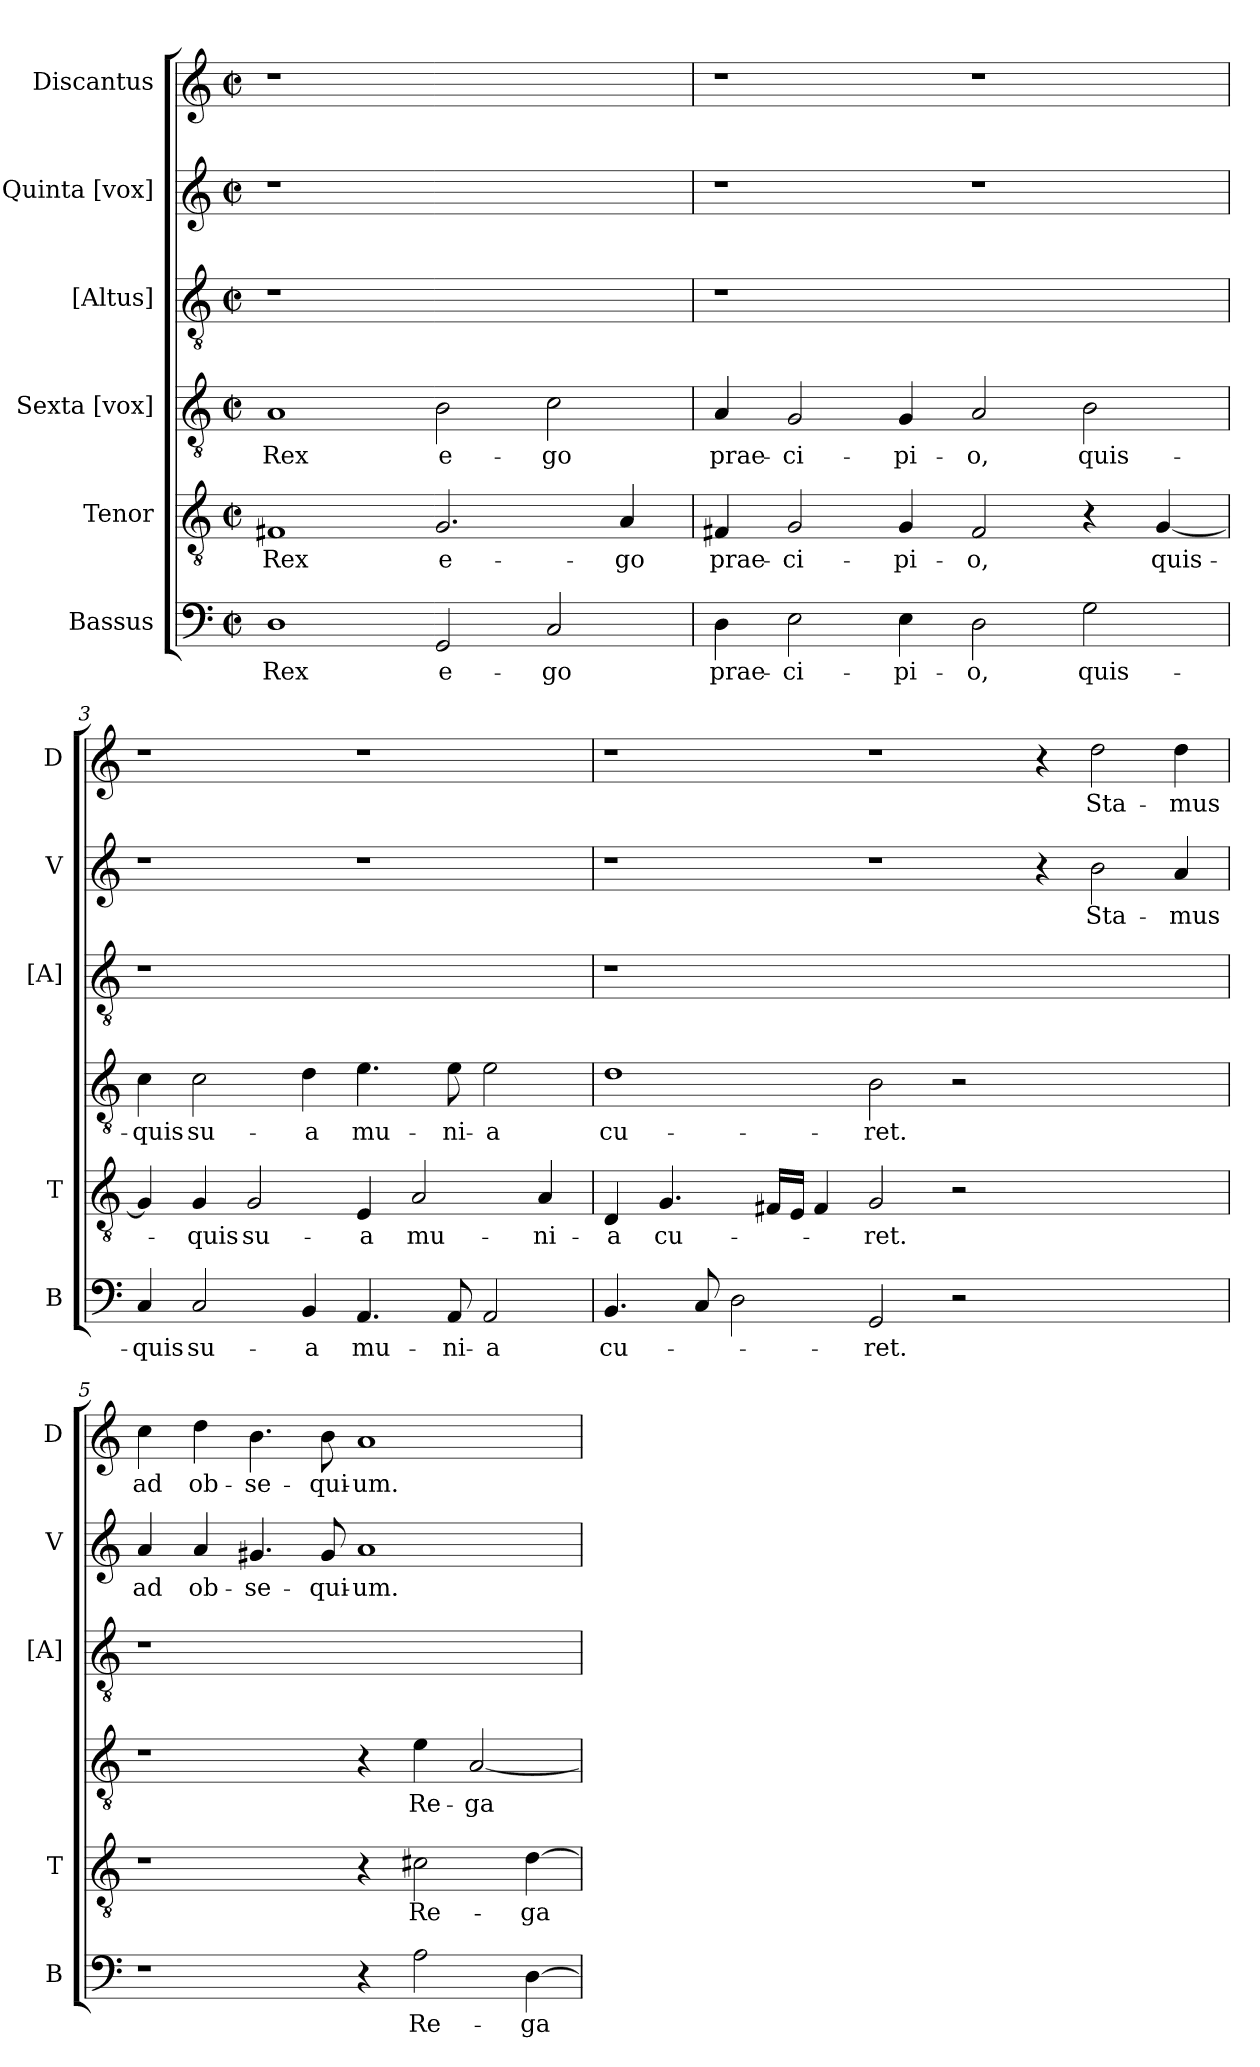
**kern	**text	**kern	**text	**kern	**text	**kern	**kern	**text	**kern	**text
*part6	*part6	*part5	*part5	*part4	*part4	*part3	*part2	*part2	*part1	*part1
*staff6	*staff6	*staff5	*staff5	*staff4	*staff4	*staff3	*staff2	*staff2	*staff1	*staff1
*I"Bassus	*	*I"Tenor	*	*I"Sexta [vox]	*	*I"[Altus]	*I"Quinta [vox]	*	*I"Discantus	*
*I'B	*	*I'T	*	*	*	*I'[A]	*I'V	*	*I'D	*
*clefF4	*	*clefGv2	*	*clefGv2	*	*clefGv2	*clefG2	*	*clefG2	*
*k[]	*	*k[]	*	*k[]	*	*k[]	*k[]	*	*k[]	*
*C:	*	*C:	*	*C:	*	*C:	*C:	*	*C:	*
*M2/2	*	*M2/2	*	*M2/2	*	*M2/2	*M2/2	*	*M2/2	*
*met(c|)	*	*met(c|)	*	*met(c|)	*	*met(c|)	*met(c|)	*	*met(c|)	*
=1	=1	=1	=1	=1	=1	=1	=1	=1	=1	=1
1D	Rex	1F#X	Rex	1A	Rex	1r	1r	.	1r	.
2GG/	e-	2.G/	e-	2B\	e-	1ryy	1ryy	.	1ryy	.
2C/	-go	.	.	2c\	-go	.	.	.	.	.
.	.	4A/	-go	.	.	.	.	.	.	.
=2	=2	=2	=2	=2	=2	=2	=2	=2	=2	=2
4D\	prae-	4F#X/	prae-	4A/	prae-	1r	1r	.	1r	.
2E\	-ci-	2G/	-ci-	2G/	-ci-	.	.	.	.	.
4E\	-pi-	4G/	-pi-	4G/	-pi-	.	.	.	.	.
2D\	-o,	2F#/	-o,	2A/	-o,	1ryy	1r	.	1r	.
2G\	quis-	4r	.	2B\	quis-	.	.	.	.	.
.	.	[4G/	quis-	.	.	.	.	.	.	.
=3	=3	=3	=3	=3	=3	=3	=3	=3	=3	=3
4C/	-quis	4G/]	.	4c\	-quis	1r	1r	.	1r	.
2C/	su-	4G/	-quis	2c\	su-	.	.	.	.	.
.	.	2G/	su-	.	.	.	.	.	.	.
4BB/	-a	.	.	4d\	-a	.	.	.	.	.
4.AA/	mu-	4E/	-a	4.e\	mu-	1ryy	1r	.	1r	.
.	.	2A/	mu-	.	.	.	.	.	.	.
8AA/	-ni-	.	.	8e\	-ni-	.	.	.	.	.
2AA/	-a	.	.	2e\	-a	.	.	.	.	.
.	.	4A/	-ni-	.	.	.	.	.	.	.
!!LO:LB:g=z
=4	=4	=4	=4	=4	=4	=4	=4	=4	=4	=4
4.BB/	cu-	4D/	-a	1d	cu-	1r	1r	.	1r	.
.	.	4.G/	cu-	.	.	.	.	.	.	.
8C/	.	.	.	.	.	.	.	.	.	.
2D\	.	.	.	.	.	.	.	.	.	.
.	.	16F#X/LL	.	.	.	.	.	.	.	.
.	.	16E/JJ	.	.	.	.	.	.	.	.
.	.	4F#/	.	.	.	.	.	.	.	.
2GG/	-ret.	2G/	-ret.	2B\	-ret.	1ryy	1r	.	1r	.
2r	.	2r	.	2r	.	.	.	.	.	.
1ryy	.	1ryy	.	1ryy	.	1ryy	4r	.	4r	.
.	.	.	.	.	.	.	2b\	Sta-	2dd\	Sta-
.	.	.	.	.	.	.	4a/	-mus	4dd\	-mus
=5	=5	=5	=5	=5	=5	=5	=5	=5	=5	=5
1r	.	1r	.	1r	.	1r	4a/	ad	4cc\	ad
.	.	.	.	.	.	.	4a/	ob-	4dd\	ob-
.	.	.	.	.	.	.	4.g#X/	-se-	4.b\	-se-
.	.	.	.	.	.	.	8g#/	-qui-	8b\	-qui-
4r	.	4r	.	4r	.	1ryy	1a	-um.	1a	-um.
2A\	Re-	2c#X\	Re-	4e\	Re-	.	.	.	.	.
.	.	.	.	[2A/	-ga-	.	.	.	.	.
[4D\	-ga-	[4d\	-ga-	.	.	.	.	.	.	.
=	=	=	=	=	=	=	=	=	=	=
*-	*-	*-	*-	*-	*-	*-	*-	*-	*-	*-
